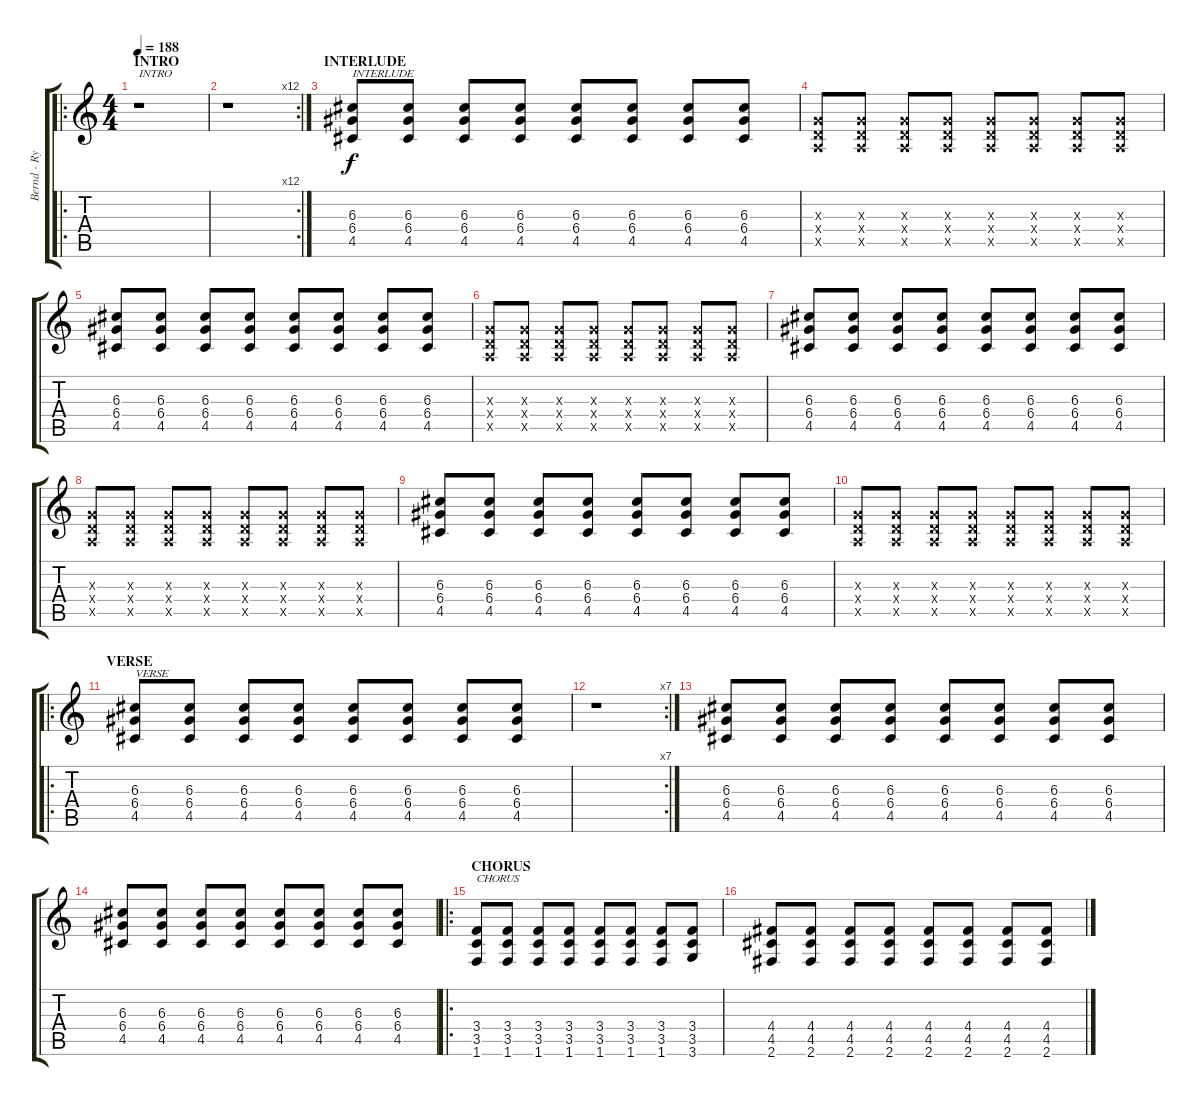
\track ("Bernd - Rythm Guitar" "Bernd - Ry") {instrument overdrivenguitar}
\staff {score tabs}
\tuning (E4 B3 G3 D3 A2 E2) {hide}
\ro
\ts (4 4)
\section ("" "INTRO")
\tempo 188
\clef g2
\ks c
r.1{txt "INTRO" dy f instrument overdrivenguitar} |
\rc 12
r.1 |
\section ("" "INTERLUDE")
(6.3 6.4 4.5).8{txt "INTERLUDE"} (6.3 6.4 4.5).8 (6.3 6.4 4.5).8 (6.3 6.4 4.5).8 (6.3 6.4 4.5).8 (6.3 6.4 4.5).8 (6.3 6.4 4.5).8 (6.3 6.4 4.5).8 |
(0.3{x} 0.4{x} 0.5{x}).8 (0.3{x} 0.4{x} 0.5{x}).8 (0.3{x} 0.4{x} 0.5{x}).8 (0.3{x} 0.4{x} 0.5{x}).8 (0.3{x} 0.4{x} 0.5{x}).8 (0.3{x} 0.4{x} 0.5{x}).8 (0.3{x} 0.4{x} 0.5{x}).8 (0.3{x} 0.4{x} 0.5{x}).8 |
(6.3 6.4 4.5).8 (6.3 6.4 4.5).8 (6.3 6.4 4.5).8 (6.3 6.4 4.5).8 (6.3 6.4 4.5).8 (6.3 6.4 4.5).8 (6.3 6.4 4.5).8 (6.3 6.4 4.5).8 |
(0.3{x} 0.4{x} 0.5{x}).8 (0.3{x} 0.4{x} 0.5{x}).8 (0.3{x} 0.4{x} 0.5{x}).8 (0.3{x} 0.4{x} 0.5{x}).8 (0.3{x} 0.4{x} 0.5{x}).8 (0.3{x} 0.4{x} 0.5{x}).8 (0.3{x} 0.4{x} 0.5{x}).8 (0.3{x} 0.4{x} 0.5{x}).8 |
(6.3 6.4 4.5).8 (6.3 6.4 4.5).8 (6.3 6.4 4.5).8 (6.3 6.4 4.5).8 (6.3 6.4 4.5).8 (6.3 6.4 4.5).8 (6.3 6.4 4.5).8 (6.3 6.4 4.5).8 |
(0.3{x} 0.4{x} 0.5{x}).8 (0.3{x} 0.4{x} 0.5{x}).8 (0.3{x} 0.4{x} 0.5{x}).8 (0.3{x} 0.4{x} 0.5{x}).8 (0.3{x} 0.4{x} 0.5{x}).8 (0.3{x} 0.4{x} 0.5{x}).8 (0.3{x} 0.4{x} 0.5{x}).8 (0.3{x} 0.4{x} 0.5{x}).8 |
(6.3 6.4 4.5).8 (6.3 6.4 4.5).8 (6.3 6.4 4.5).8 (6.3 6.4 4.5).8 (6.3 6.4 4.5).8 (6.3 6.4 4.5).8 (6.3 6.4 4.5).8 (6.3 6.4 4.5).8 |
(0.3{x} 0.4{x} 0.5{x}).8 (0.3{x} 0.4{x} 0.5{x}).8 (0.3{x} 0.4{x} 0.5{x}).8 (0.3{x} 0.4{x} 0.5{x}).8 (0.3{x} 0.4{x} 0.5{x}).8 (0.3{x} 0.4{x} 0.5{x}).8 (0.3{x} 0.4{x} 0.5{x}).8 (0.3{x} 0.4{x} 0.5{x}).8 |
\ro
\section ("" "VERSE")
(6.3 6.4 4.5).8{txt "VERSE"} (6.3 6.4 4.5).8 (6.3 6.4 4.5).8 (6.3 6.4 4.5).8 (6.3 6.4 4.5).8 (6.3 6.4 4.5).8 (6.3 6.4 4.5).8 (6.3 6.4 4.5).8 |
\rc 7
r.1 |
(6.3 6.4 4.5).8 (6.3 6.4 4.5).8 (6.3 6.4 4.5).8 (6.3 6.4 4.5).8 (6.3 6.4 4.5).8 (6.3 6.4 4.5).8 (6.3 6.4 4.5).8 (6.3 6.4 4.5).8 |
(6.3 6.4 4.5).8 (6.3 6.4 4.5).8 (6.3 6.4 4.5).8 (6.3 6.4 4.5).8 (6.3 6.4 4.5).8 (6.3 6.4 4.5).8 (6.3 6.4 4.5).8 (6.3 6.4 4.5).8 |
\ro
\section ("" "CHORUS")
(3.4 3.5 1.6).8{txt "CHORUS"} (3.4 3.5 1.6).8 (3.4 3.5 1.6).8 (3.4 3.5 1.6).8 (3.4 3.5 1.6).8 (3.4 3.5 1.6).8 (3.4 3.5 1.6).8 (3.4 3.5 3.6).8 |
(4.4 4.5 2.6).8 (4.4 4.5 2.6).8 (4.4 4.5 2.6).8 (4.4 4.5 2.6).8 (4.4 4.5 2.6).8 (4.4 4.5 2.6).8 (4.4 4.5 2.6).8 (4.4 4.5 2.6).8
